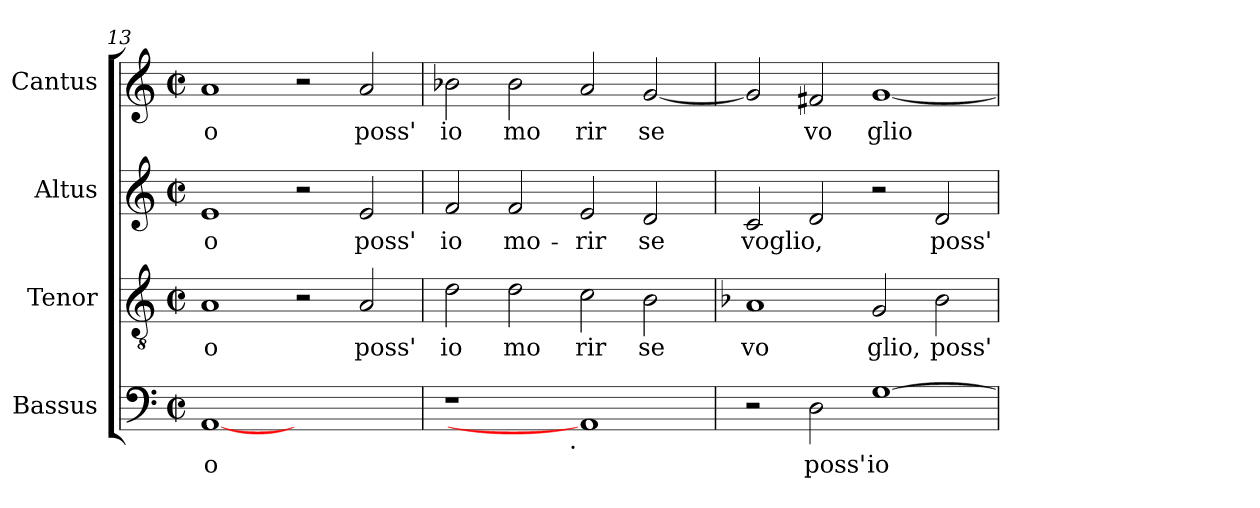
**kern	**text	**kern	**text	**kern	**text	**kern	**text
*part4	*part4	*part3	*part3	*part2	*part2	*part1	*part1
*staff4	*staff4	*staff3	*staff3	*staff2	*staff2	*staff1	*staff1
*I"Bassus	*	*I"Tenor	*	*I"Altus	*	*I"Cantus	*
*clefF4	*	*clefGv2	*	*clefG2	*	*clefG2	*
*k[]	*	*k[]	*	*k[]	*	*k[]	*
*C:	*	*C:	*	*C:	*	*C:	*
*M2/2	*	*M2/2	*	*M2/2	*	*M2/2	*
*met(c|)	*	*met(c|)	*	*met(c|)	*	*met(c|)	*
=13	=13	=13	=13	=13	=13	=13	=13
!	!LO:LY:b:cj	!	!LO:LY:b:cj	!	!LO:LY:b:cj	!	!LO:LY:b:cj
[1AA	o	1A	o	1e	o	1a	o
1ryy	.	2r	.	2r	.	2r	.
!	!	!	!LO:LY:b:cj	!	!LO:LY:b:cj	!	!LO:LY:b:cj
.	.	2A/	poss'	2e/	poss'	2a/	poss'
=14	=14	=14	=14	=14	=14	=14	=14
!	!	!	!LO:LY:b:cj	!	!LO:LY:b:cj	!	!LO:LY:b:cj
*^	*	*	*	*	*	*	*
1r	2ryy	.	2d\	io	2f/	io	2b-\	io
!	!	!	!	!LO:LY:b:cj	!	!LO:LY:b:cj	!	!LO:LY:b:cj
.	4...ryy	.	2d\	mo	2f/	mo-	2b-\	mo
!	!LO:TX:b:t=.	!	!	!	!	!	!	!
.	1ryy	.	.	.	.	.	.	.
!	!	!	!	!LO:LY:b:cj	!	!LO:LY:b:cj	!	!LO:LY:b:cj
1AA]	.	.	2c\	rir	2e/	-rir	2a/	rir
!	!	!	!	!LO:LY:b:cj	!	!LO:LY:b:cj	!	!LO:LY:b:cj
.	.	.	2B\	se	2d/	se	[<2g/	se
.	32ryy	.	.	.	.	.	.	.
*v	*v	*	*	*	*	*	*	*
=15	=15	=15	=15	=15	=15	=15	=15
*	*	*k[b-]	*	*	*	*	*
*	*	*F:	*	*	*	*	*
*^	*	*	*	*	*	*	*
!	!	!	!	!LO:LY:b:cj	!	!LO:LY:b:cj	!	!LO:LY:b:cj
*v	*v	*	*	*	*	*	*	*
2r	.	1A	vo	2c/	voglio,	2g/]	.
!	!LO:LY:b:cj	!	!	!	!LO:LY:b:cj	!	!LO:LY:b:cj
2D\	poss'	.	.	2d/	.	2f#/	vo
!	!LO:LY:b:cj	!	!LO:LY:b:cj	!	!	!	!LO:LY:b:cj
[>1G	io	2G/	glio,	2r	.	[<1g	glio
!	!	!	!LO:LY:b:cj	!	!LO:LY:b:cj	!	!
.	.	2B-\	poss'	2d/	poss'	.	.
=	=	=	=	=	=	=	=
*-	*-	*-	*-	*-	*-	*-	*-
